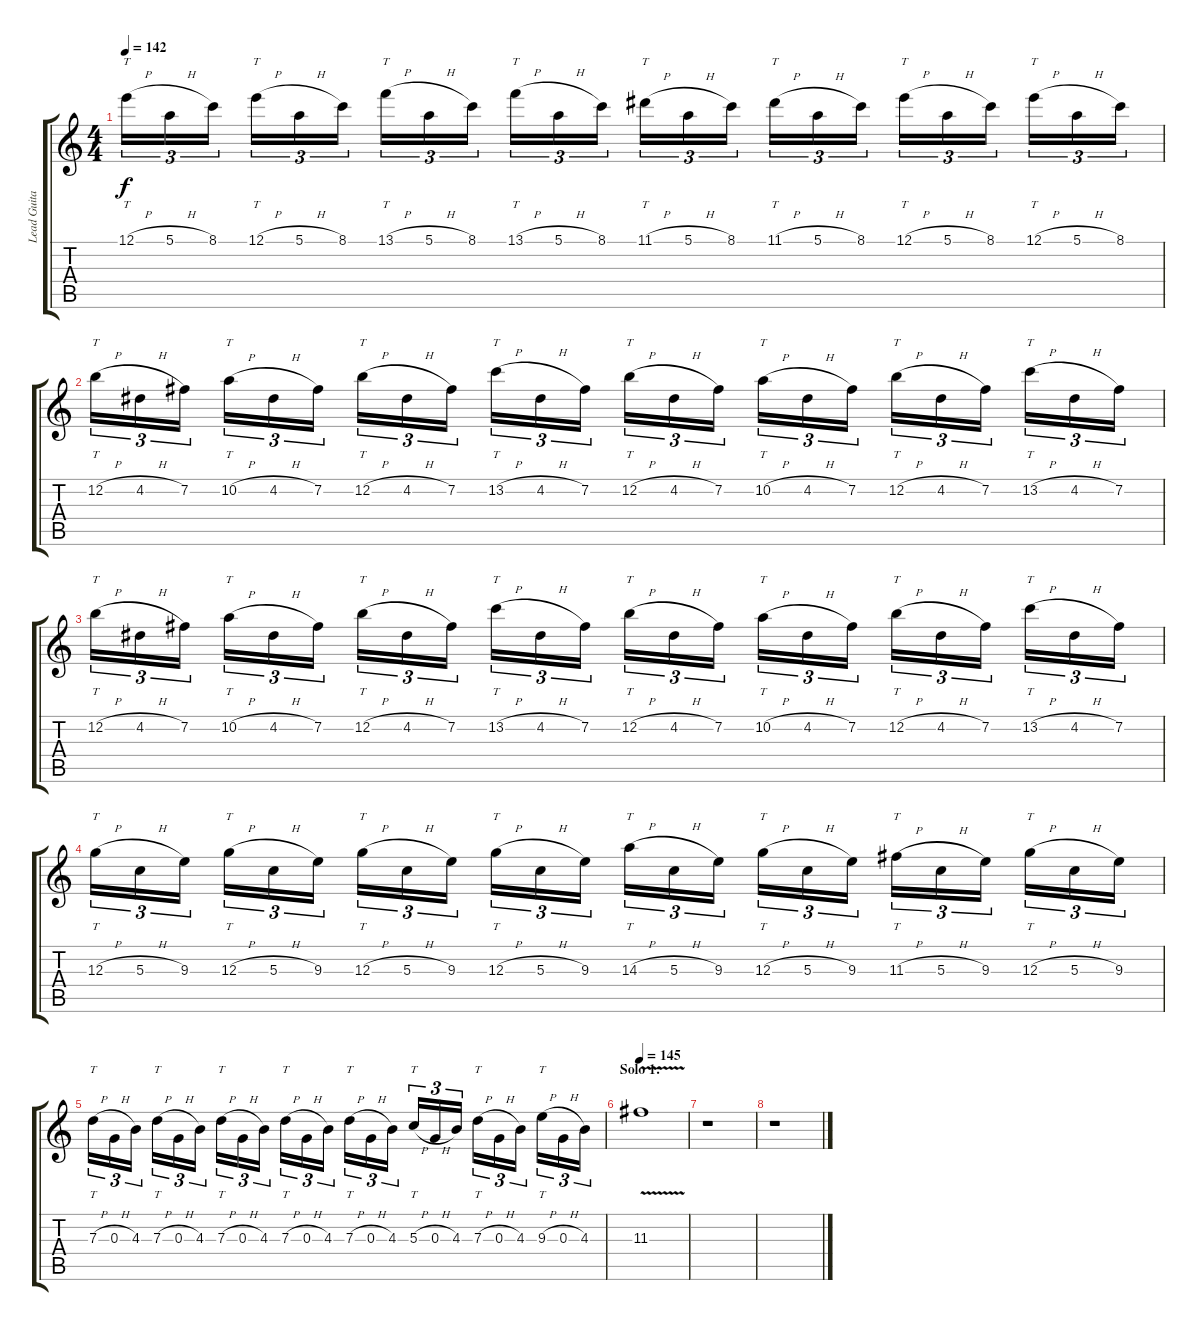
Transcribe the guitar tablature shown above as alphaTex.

\track ("Lead Guitar II" "Lead Guita") {instrument distortionguitar}
\staff {score tabs}
\tuning (E4 B3 G3 D3 A2 E2) {hide}
\ts (4 4)
\tempo 142
\clef g2
\ks c
12.1{h}.16{tt tu (3 2) dy f} 5.1{h}.16{tu (3 2)} 8.1.16{tu (3 2)} 12.1{h}.16{tt tu (3 2)} 5.1{h}.16{tu (3 2)} 8.1.16{tu (3 2)} 13.1{h}.16{tt tu (3 2)} 5.1{h}.16{tu (3 2)} 8.1.16{tu (3 2)} 13.1{h}.16{tt tu (3 2)} 5.1{h}.16{tu (3 2)} 8.1.16{tu (3 2)} 11.1{h}.16{tt tu (3 2)} 5.1{h}.16{tu (3 2)} 8.1.16{tu (3 2)} 11.1{h}.16{tt tu (3 2)} 5.1{h}.16{tu (3 2)} 8.1.16{tu (3 2)} 12.1{h}.16{tt tu (3 2)} 5.1{h}.16{tu (3 2)} 8.1.16{tu (3 2)} 12.1{h}.16{tt tu (3 2)} 5.1{h}.16{tu (3 2)} 8.1.16{tu (3 2)} |
12.2{h}.16{tt tu (3 2)} 4.2{h}.16{tu (3 2)} 7.2.16{tu (3 2)} 10.2{h}.16{tt tu (3 2)} 4.2{h}.16{tu (3 2)} 7.2.16{tu (3 2)} 12.2{h}.16{tt tu (3 2)} 4.2{h}.16{tu (3 2)} 7.2.16{tu (3 2)} 13.2{h}.16{tt tu (3 2)} 4.2{h}.16{tu (3 2)} 7.2.16{tu (3 2)} 12.2{h}.16{tt tu (3 2)} 4.2{h}.16{tu (3 2)} 7.2.16{tu (3 2)} 10.2{h}.16{tt tu (3 2)} 4.2{h}.16{tu (3 2)} 7.2.16{tu (3 2)} 12.2{h}.16{tt tu (3 2)} 4.2{h}.16{tu (3 2)} 7.2.16{tu (3 2)} 13.2{h}.16{tt tu (3 2)} 4.2{h}.16{tu (3 2)} 7.2.16{tu (3 2)} |
12.2{h}.16{tt tu (3 2)} 4.2{h}.16{tu (3 2)} 7.2.16{tu (3 2)} 10.2{h}.16{tt tu (3 2)} 4.2{h}.16{tu (3 2)} 7.2.16{tu (3 2)} 12.2{h}.16{tt tu (3 2)} 4.2{h}.16{tu (3 2)} 7.2.16{tu (3 2)} 13.2{h}.16{tt tu (3 2)} 4.2{h}.16{tu (3 2)} 7.2.16{tu (3 2)} 12.2{h}.16{tt tu (3 2)} 4.2{h}.16{tu (3 2)} 7.2.16{tu (3 2)} 10.2{h}.16{tt tu (3 2)} 4.2{h}.16{tu (3 2)} 7.2.16{tu (3 2)} 12.2{h}.16{tt tu (3 2)} 4.2{h}.16{tu (3 2)} 7.2.16{tu (3 2)} 13.2{h}.16{tt tu (3 2)} 4.2{h}.16{tu (3 2)} 7.2.16{tu (3 2)} |
12.3{h}.16{tt tu (3 2)} 5.3{h}.16{tu (3 2)} 9.3.16{tu (3 2)} 12.3{h}.16{tt tu (3 2)} 5.3{h}.16{tu (3 2)} 9.3.16{tu (3 2)} 12.3{h}.16{tt tu (3 2)} 5.3{h}.16{tu (3 2)} 9.3.16{tu (3 2)} 12.3{h}.16{tt tu (3 2)} 5.3{h}.16{tu (3 2)} 9.3.16{tu (3 2)} 14.3{h}.16{tt tu (3 2)} 5.3{h}.16{tu (3 2)} 9.3.16{tu (3 2)} 12.3{h}.16{tt tu (3 2)} 5.3{h}.16{tu (3 2)} 9.3.16{tu (3 2)} 11.3{h}.16{tt tu (3 2)} 5.3{h}.16{tu (3 2)} 9.3.16{tu (3 2)} 12.3{h}.16{tt tu (3 2)} 5.3{h}.16{tu (3 2)} 9.3.16{tu (3 2)} |
7.3{h}.16{tt tu (3 2)} 0.3{h}.16{tu (3 2)} 4.3.16{tu (3 2)} 7.3{h}.16{tt tu (3 2)} 0.3{h}.16{tu (3 2)} 4.3.16{tu (3 2)} 7.3{h}.16{tt tu (3 2)} 0.3{h}.16{tu (3 2)} 4.3.16{tu (3 2)} 7.3{h}.16{tt tu (3 2)} 0.3{h}.16{tu (3 2)} 4.3.16{tu (3 2)} 7.3{h}.16{tt tu (3 2)} 0.3{h}.16{tu (3 2)} 4.3.16{tu (3 2)} 5.3{h}.16{tt tu (3 2)} 0.3{h}.16{tu (3 2)} 4.3.16{tu (3 2)} 7.3{h}.16{tt tu (3 2)} 0.3{h}.16{tu (3 2)} 4.3.16{tu (3 2)} 9.3{h}.16{tt tu (3 2)} 0.3{h}.16{tu (3 2)} 4.3.16{tu (3 2)} |
\section ("" "Solo 1:")
\tempo 145
11.3{v}.1{volume 14} |
r.1 |
r.1
